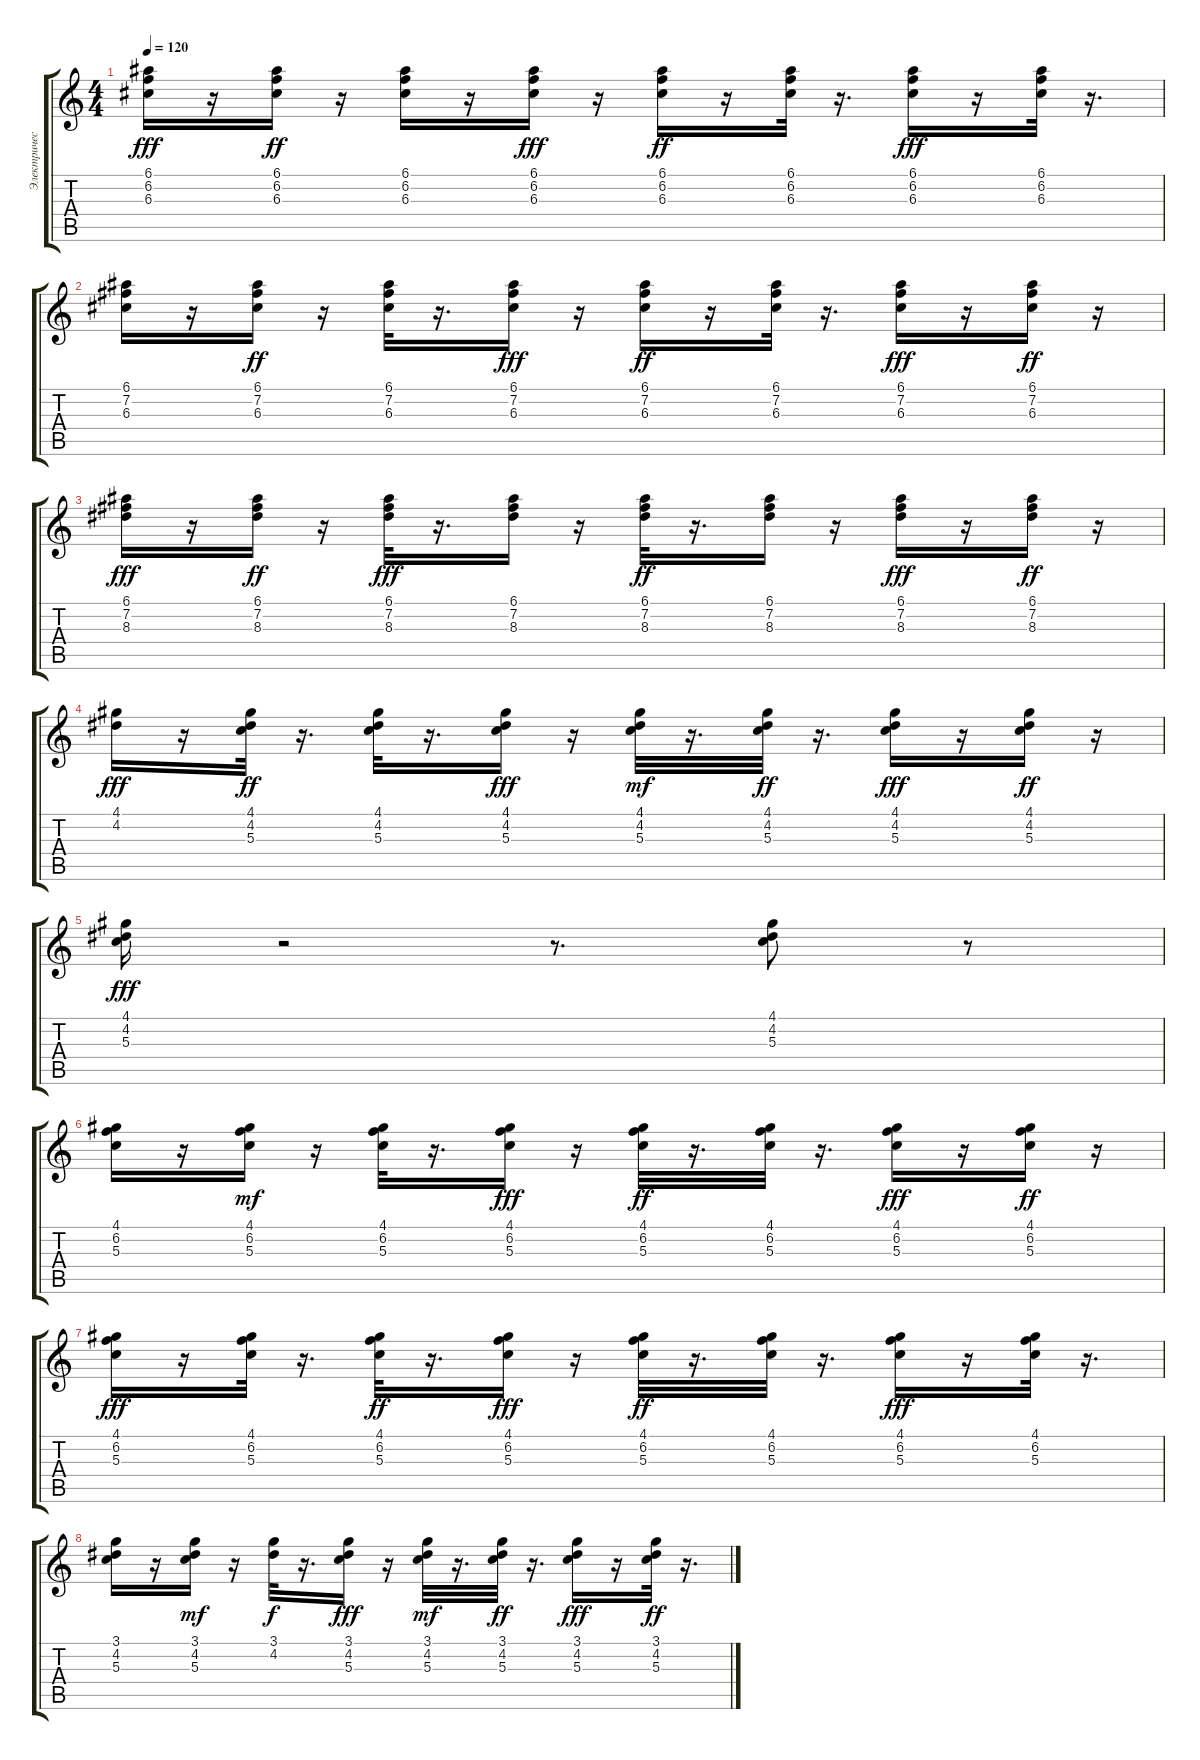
\track ("Электрическая Гитара (д" "Электричес") {instrument electricguitarjazz}
\staff {score tabs}
\tuning (E4 B3 G3 D3 A2 E2) {hide}
\ts (4 4)
\tempo 120
\clef g2
\ks c
(6.1 6.2 6.3).16{dy fff} r.16 (6.1 6.2 6.3).16{dy ff} r.16 (6.1 6.2 6.3).16 r.16 (6.1 6.2 6.3).16{dy fff} r.16 (6.1 6.2 6.3).16{dy ff} r.16 (6.1 6.2 6.3).32 r.16{d} (6.1 6.2 6.3).16{dy fff} r.16 (6.1 6.2 6.3).32 r.16{d} |
(6.1 7.2 6.3).16 r.16 (6.1 7.2 6.3).16{dy ff} r.16 (6.1 7.2 6.3).32 r.16{d} (6.1 7.2 6.3).16{dy fff} r.16 (6.1 7.2 6.3).16{dy ff} r.16 (6.1 7.2 6.3).32 r.16{d} (6.1 7.2 6.3).16{dy fff} r.16 (6.1 7.2 6.3).16{dy ff} r.16 |
(6.1 7.2 8.3).16{dy fff} r.16 (6.1 7.2 8.3).16{dy ff} r.16 (6.1 7.2 8.3).32{dy fff} r.16{d} (6.1 7.2 8.3).16 r.16 (6.1 7.2 8.3).32{dy ff} r.16{d} (6.1 7.2 8.3).16 r.16 (6.1 7.2 8.3).16{dy fff} r.16 (6.1 7.2 8.3).16{dy ff} r.16 |
(4.1 4.2).16{dy fff} r.16 (4.1 4.2 5.3).32{dy ff} r.16{d} (4.1 4.2 5.3).32 r.16{d} (4.1 4.2 5.3).16{dy fff} r.16 (4.1 4.2 5.3).32{dy mf} r.16{d} (4.1 4.2 5.3).32{dy ff} r.16{d} (4.1 4.2 5.3).16{dy fff} r.16 (4.1 4.2 5.3).16{dy ff} r.16 |
(4.1 4.2 5.3).16{dy fff} r.2 r.8{d} (4.1 4.2 5.3).8 r.8 |
(4.1 6.2 5.3).16 r.16 (4.1 6.2 5.3).16{dy mf} r.16 (4.1 6.2 5.3).32 r.16{d} (4.1 6.2 5.3).16{dy fff} r.16 (4.1 6.2 5.3).32{dy ff} r.16{d} (4.1 6.2 5.3).32 r.16{d} (4.1 6.2 5.3).16{dy fff} r.16 (4.1 6.2 5.3).16{dy ff} r.16 |
(4.1 6.2 5.3).16{dy fff} r.16 (4.1 6.2 5.3).32 r.16{d} (4.1 6.2 5.3).32{dy ff} r.16{d} (4.1 6.2 5.3).16{dy fff} r.16 (4.1 6.2 5.3).32{dy ff} r.16{d} (4.1 6.2 5.3).32 r.16{d} (4.1 6.2 5.3).16{dy fff} r.16 (4.1 6.2 5.3).32 r.16{d} |
(3.1 4.2 5.3).16 r.16 (3.1 4.2 5.3).16{dy mf} r.16 (3.1 4.2).32{dy f} r.16{d} (3.1 4.2 5.3).16{dy fff} r.16 (3.1 4.2 5.3).32{dy mf} r.16{d} (3.1 4.2 5.3).32{dy ff} r.16{d} (3.1 4.2 5.3).16{dy fff} r.16 (3.1 4.2 5.3).32{dy ff} r.16{d}
